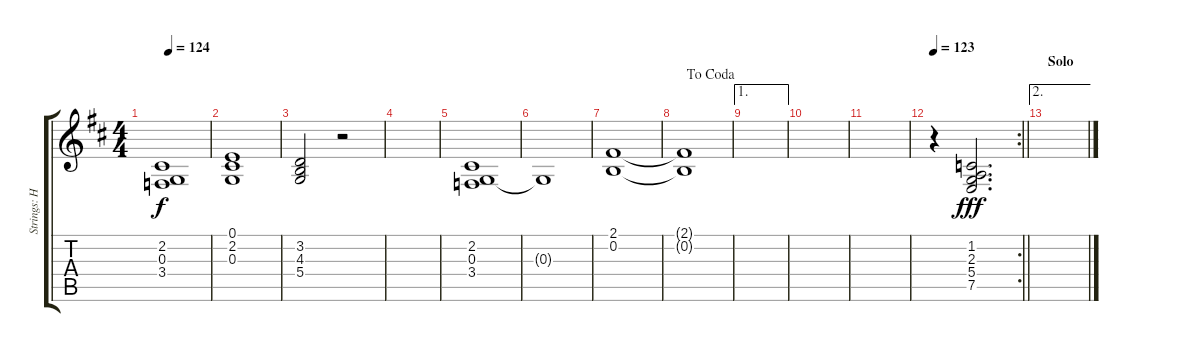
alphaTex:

\track ("Strings: Holly" "Strings: H") {instrument stringensemble2}
\staff {score tabs}
\tuning (E4 B3 G3 D3 A2 E2) {hide}
\ts (4 4)
\tempo 124
\clef g2
\ks d
(2.2 0.3 3.4).1{dy f} |
(0.1 2.2 0.3).1 |
(3.2 4.3 5.4).2 r.2 |
|
(2.2 0.3 3.4).1 |
0.3{t}.1 |
(2.1 0.2).1 |
\jump dacoda
(2.1{t} 0.2{t}).1 |
\ae 1
|
|
|
\rc 2
\tempo 123
\barLineRight lightlight
r.4 (1.2 2.3 5.4 7.5).2{d dy fff} |
\ae 2
\section ("" "Solo")
